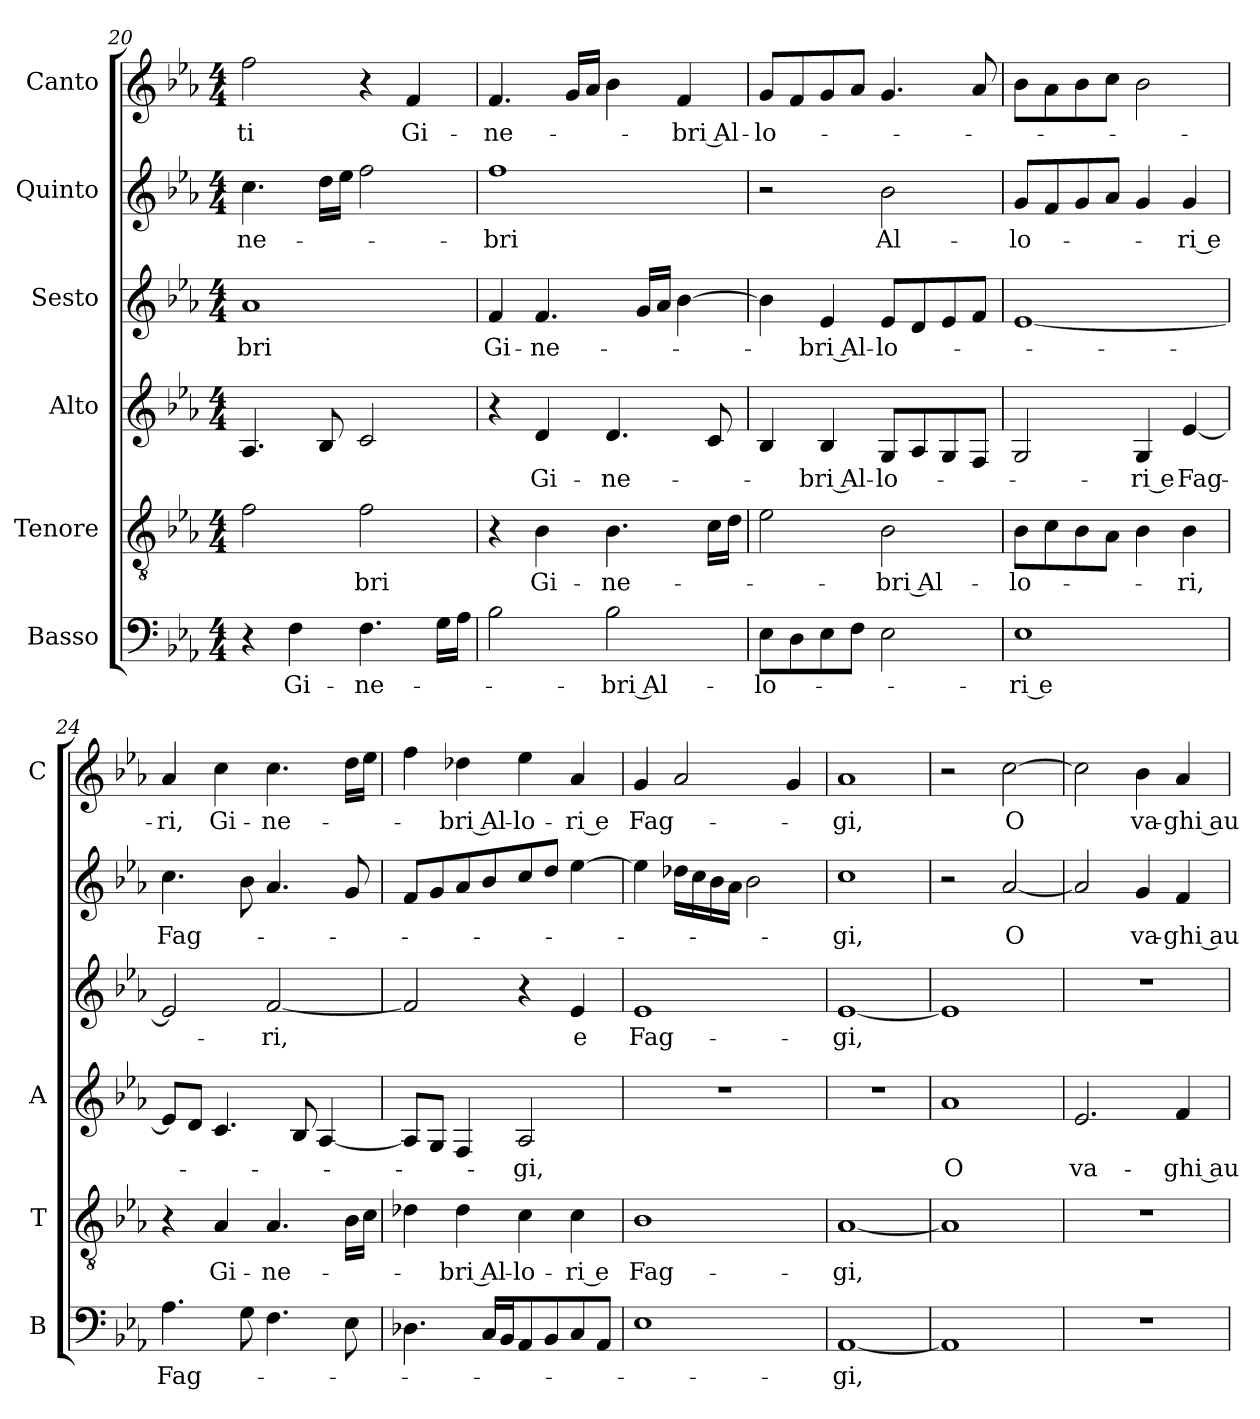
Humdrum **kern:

**kern	**text	**kern	**text	**kern	**text	**kern	**text	**kern	**text	**kern	**text
*part6	*part6	*part5	*part5	*part4	*part4	*part3	*part3	*part2	*part2	*part1	*part1
*staff6	*staff6	*staff5	*staff5	*staff4	*staff4	*staff3	*staff3	*staff2	*staff2	*staff1	*staff1
*I"Basso	*	*I"Tenore	*	*I"Alto	*	*I"Sesto	*	*I"Quinto	*	*I"Canto	*
*I'B	*	*I'T	*	*I'A	*	*	*	*	*	*I'C	*
*clefF4	*	*clefGv2	*	*clefG2	*	*clefG2	*	*clefG2	*	*clefG2	*
*k[b-e-a-]	*	*k[b-e-a-]	*	*k[b-e-a-]	*	*k[b-e-a-]	*	*k[b-e-a-]	*	*k[b-e-a-]	*
*E-:	*	*E-:	*	*E-:	*	*E-:	*	*E-:	*	*E-:	*
*M4/4	*	*M4/4	*	*M4/4	*	*M4/4	*	*M4/4	*	*M4/4	*
=20	=20	=20	=20	=20	=20	=20	=20	=20	=20	=20	=20
!	!	!	!	!	!	!	!LO:LY:b	!	!LO:LY:b	!	!LO:LY:b
4r	.	2f\	.	4.A-/	.	1a-	-bri	4.cc\	-ne-	2ff\	-ti
!	!LO:LY:b	!	!	!	!	!	!	!	!	!	!
4F\	Gi-	.	.	.	.	.	.	.	.	.	.
.	.	.	.	8B-/	.	.	.	16dd\LL	.	.	.
.	.	.	.	.	.	.	.	16ee-\JJ	.	.	.
!	!LO:LY:b	!	!LO:LY:b	!	!	!	!	!	!	!	!
4.F\	-ne-	2f\	-bri	2c/	.	.	.	2ff\	.	4r	.
!	!	!	!	!	!	!	!	!	!	!	!LO:LY:b
.	.	.	.	.	.	.	.	.	.	4f/	Gi-
16G\LL	.	.	.	.	.	.	.	.	.	.	.
16A-\JJ	.	.	.	.	.	.	.	.	.	.	.
=21	=21	=21	=21	=21	=21	=21	=21	=21	=21	=21	=21
!	!	!	!	!	!	!	!LO:LY:b	!	!LO:LY:b	!	!LO:LY:b
2B-\	.	4r	.	4r	.	4f/	Gi-	1ff	-bri	4.f/	-ne-
!	!	!	!LO:LY:b	!	!LO:LY:b	!	!LO:LY:b	!	!	!	!
.	.	4B-\	Gi-	4d/	Gi-	4.f/	-ne-	.	.	.	.
.	.	.	.	.	.	.	.	.	.	16g/LL	.
.	.	.	.	.	.	.	.	.	.	16a-/JJ	.
!	!LO:LY:b	!	!LO:LY:b	!	!LO:LY:b	!	!	!	!	!	!
2B-\	-bri Al-	4.B-\	-ne-	4.d/	-ne-	.	.	.	.	4b-\	.
.	.	.	.	.	.	16g/LL	.	.	.	.	.
.	.	.	.	.	.	16a-/JJ	.	.	.	.	.
!	!	!	!	!	!	!	!	!	!	!	!LO:LY:b
.	.	.	.	.	.	[4b-\	.	.	.	4f/	-bri Al-
.	.	16c\LL	.	8c/	.	.	.	.	.	.	.
.	.	16d\JJ	.	.	.	.	.	.	.	.	.
=22	=22	=22	=22	=22	=22	=22	=22	=22	=22	=22	=22
!	!LO:LY:b	!	!	!	!	!	!	!	!	!	!LO:LY:b
8E-\L	-lo-	2e-\	.	4B-/	.	4b-\]	.	2r	.	8g/L	-lo-
8D\	.	.	.	.	.	.	.	.	.	8f/	.
!	!	!	!	!	!LO:LY:b	!	!LO:LY:b	!	!	!	!
8E-\	.	.	.	4B-/	-bri Al-	4e-/	-bri Al-	.	.	8g/	.
8F\J	.	.	.	.	.	.	.	.	.	8a-/J	.
!	!	!	!LO:LY:b	!	!LO:LY:b	!	!LO:LY:b	!	!LO:LY:b	!	!
2E-\	.	2B-\	-bri Al-	8G/L	-lo-	8e-/L	-lo-	2b-\	Al-	4.g/	.
.	.	.	.	8A-/	.	8d/	.	.	.	.	.
.	.	.	.	8G/	.	8e-/	.	.	.	.	.
.	.	.	.	8F/J	.	8f/J	.	.	.	8a-/	.
!!LO:PB:g=z
=23	=23	=23	=23	=23	=23	=23	=23	=23	=23	=23	=23
!	!LO:LY:b	!	!LO:LY:b	!	!	!	!	!	!LO:LY:b	!	!
1E-	-ri e	8B-\L	-lo-	2G/	.	[1e-	.	8g/L	-lo-	8b-\L	.
.	.	8c\	.	.	.	.	.	8f/	.	8a-\	.
.	.	8B-\	.	.	.	.	.	8g/	.	8b-\	.
.	.	8A-\J	.	.	.	.	.	8a-/J	.	8cc\J	.
!	!	!	!	!	!LO:LY:b	!	!	!	!	!	!
.	.	4B-\	.	4G/	-ri e	.	.	4g/	.	2b-\	.
!	!	!	!LO:LY:b	!	!LO:LY:b	!	!	!	!LO:LY:b	!	!
.	.	4B-\	-ri,	[4e-/	Fag-	.	.	4g/	-ri e	.	.
=24	=24	=24	=24	=24	=24	=24	=24	=24	=24	=24	=24
!	!LO:LY:b	!	!	!	!	!	!	!	!LO:LY:b	!	!LO:LY:b
4.A-\	Fag-	4r	.	8e-/L]	.	2e-/]	.	4.cc\	Fag-	4a-/	-ri,
.	.	.	.	8d/J	.	.	.	.	.	.	.
!	!	!	!LO:LY:b	!	!	!	!	!	!	!	!LO:LY:b
.	.	4A-/	Gi-	4.c/	.	.	.	.	.	4cc\	Gi-
8G\	.	.	.	.	.	.	.	8b-\	.	.	.
!	!	!	!LO:LY:b	!	!	!	!LO:LY:b	!	!	!	!LO:LY:b
4.F\	.	4.A-/	-ne-	.	.	[2f/	-ri,	4.a-/	.	4.cc\	-ne-
.	.	.	.	8B-/	.	.	.	.	.	.	.
.	.	.	.	[4A-/	.	.	.	.	.	.	.
8E-\	.	16B-\LL	.	.	.	.	.	8g/	.	16dd\LL	.
.	.	16c\JJ	.	.	.	.	.	.	.	16ee-\JJ	.
=25	=25	=25	=25	=25	=25	=25	=25	=25	=25	=25	=25
4.D-X\	.	4d-X\	.	8A-/L]	.	2f/]	.	8f/L	.	4ff\	.
.	.	.	.	8G/J	.	.	.	8g/	.	.	.
!	!	!	!LO:LY:b	!	!	!	!	!	!	!	!LO:LY:b
.	.	4d-\	-bri Al-	4F/	.	.	.	8a-/	.	4dd-X\	-bri Al-
16C/LL	.	.	.	.	.	.	.	8b-/	.	.	.
16BB-/J	.	.	.	.	.	.	.	.	.	.	.
!	!	!	!LO:LY:b	!	!LO:LY:b	!	!	!	!	!	!LO:LY:b
8AA-/	.	4c\	-lo-	2A-/	-gi,	4r	.	8cc/	.	4ee-\	-lo-
8BB-/	.	.	.	.	.	.	.	8dd/J	.	.	.
!	!	!	!LO:LY:b	!	!	!	!LO:LY:b	!	!	!	!LO:LY:b
8C/	.	4c\	-ri e	.	.	4e-/	e	[4ee-\	.	4a-/	-ri e
8AA-/J	.	.	.	.	.	.	.	.	.	.	.
=26	=26	=26	=26	=26	=26	=26	=26	=26	=26	=26	=26
!	!	!	!LO:LY:b	!	!	!	!LO:LY:b	!	!	!	!LO:LY:b
1E-	.	1B-	Fag-	1r	.	1e-	Fag-	4ee-\]	.	4g/	Fag-
.	.	.	.	.	.	.	.	16dd-X\LL	.	2a-/	.
.	.	.	.	.	.	.	.	16cc\	.	.	.
.	.	.	.	.	.	.	.	16b-\	.	.	.
.	.	.	.	.	.	.	.	16a-\JJ	.	.	.
.	.	.	.	.	.	.	.	2b-\	.	.	.
.	.	.	.	.	.	.	.	.	.	4g/	.
=27	=27	=27	=27	=27	=27	=27	=27	=27	=27	=27	=27
!	!LO:LY:b	!	!LO:LY:b	!	!	!	!LO:LY:b	!	!LO:LY:b	!	!LO:LY:b
[1AA-	-gi,	[1A-	-gi,	1r	.	[1e-	-gi,	1cc	-gi,	1a-	-gi,
=28	=28	=28	=28	=28	=28	=28	=28	=28	=28	=28	=28
!	!	!	!	!	!LO:LY:b	!	!	!	!	!	!
1AA-]	.	1A-]	.	1a-	O	1e-]	.	2r	.	2r	.
!	!	!	!	!	!	!	!	!	!LO:LY:b	!	!LO:LY:b
.	.	.	.	.	.	.	.	[2a-/	O	[2cc\	O
=29	=29	=29	=29	=29	=29	=29	=29	=29	=29	=29	=29
!	!	!	!	!	!LO:LY:b	!	!	!	!	!	!
1r	.	1r	.	2.e-/	va-	1r	.	2a-/]	.	2cc\]	.
!	!	!	!	!	!	!	!	!	!LO:LY:b	!	!LO:LY:b
.	.	.	.	.	.	.	.	4g/	va-	4b-\	va-
!	!	!	!	!	!LO:LY:b	!	!	!	!LO:LY:b	!	!LO:LY:b
.	.	.	.	4f/	-ghi au-	.	.	4f/	-ghi au-	4a-/	-ghi au-
=	=	=	=	=	=	=	=	=	=	=	=
*-	*-	*-	*-	*-	*-	*-	*-	*-	*-	*-	*-
